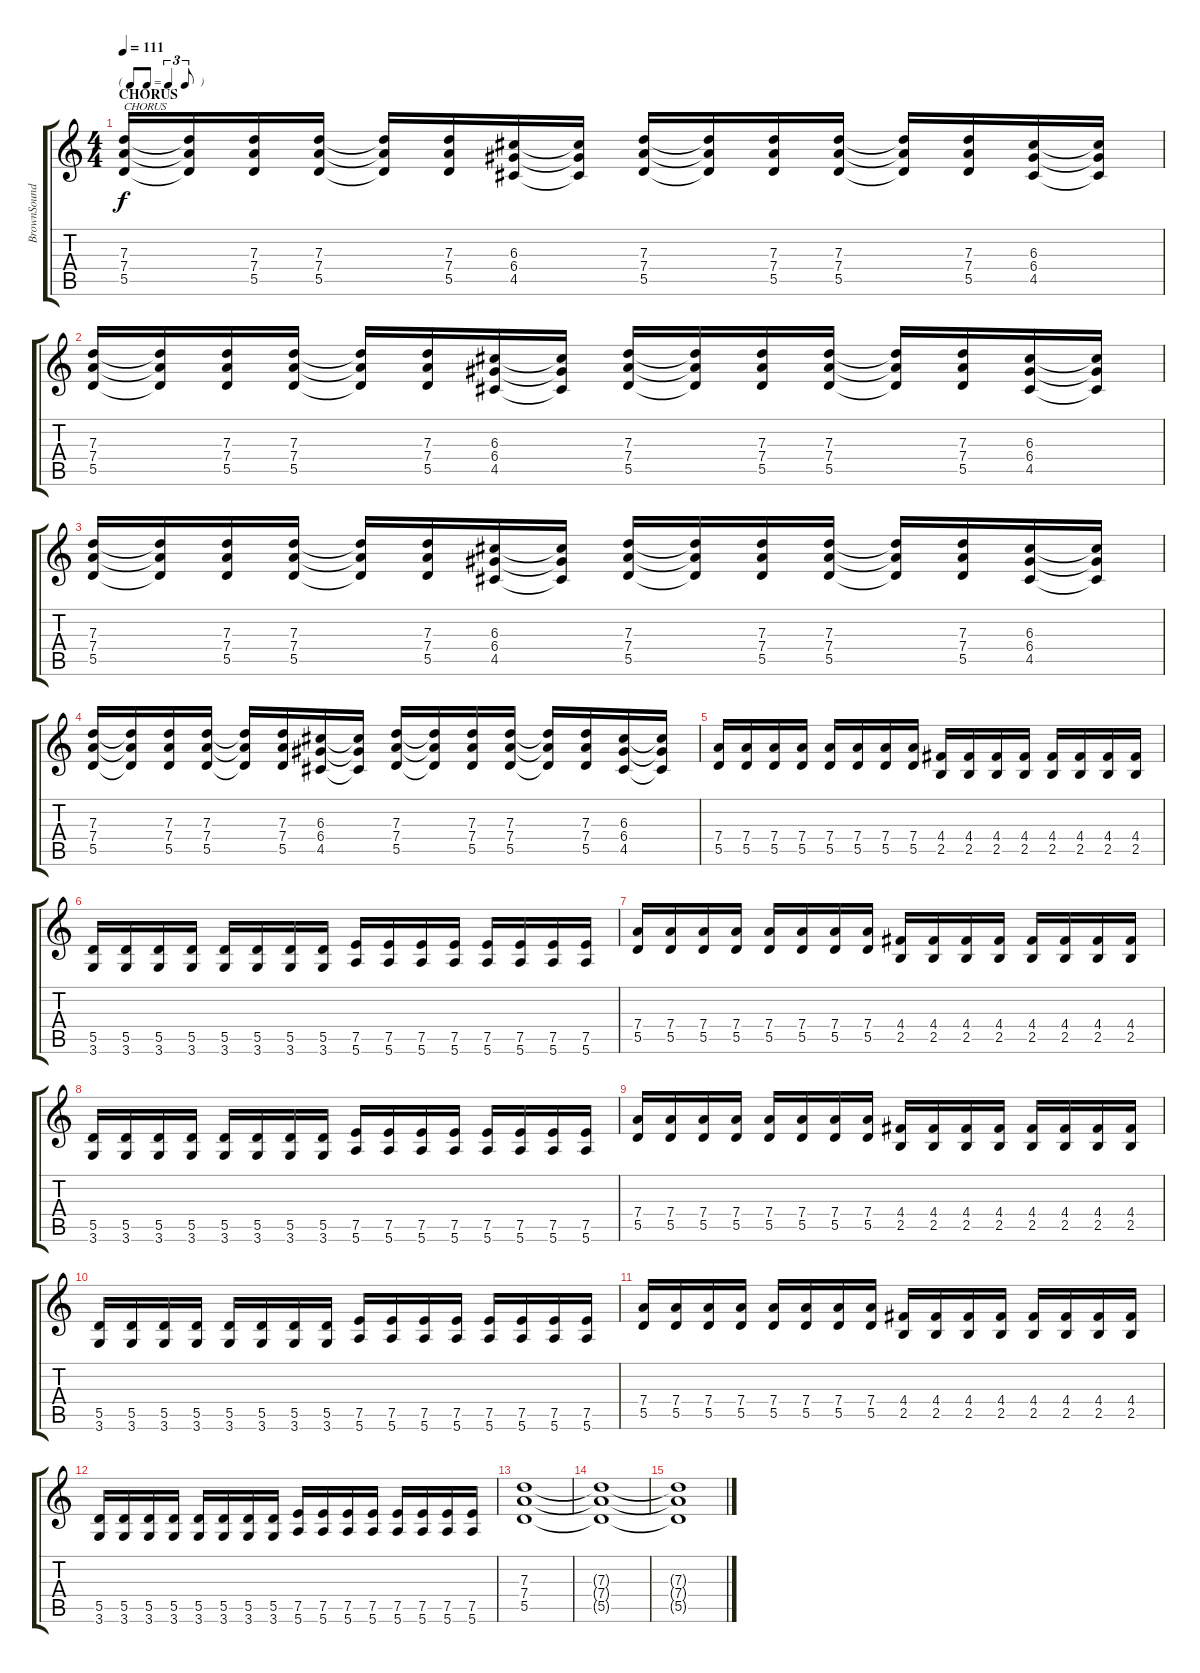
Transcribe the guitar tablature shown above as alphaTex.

\track ("BrownSound" "BrownSound") {instrument distortionguitar}
\staff {score tabs}
\tuning (E4 B3 G3 D3 A2 E2) {hide}
\ts (4 4)
\tf triplet8th
\section ("" "CHORUS")
\tempo 111
\clef g2
\ks c
(7.3 7.4 5.5).16{txt "CHORUS" dy f} (7.3{t} 7.4{t} 5.5{t}).16 (7.3 7.4 5.5).16 (7.3 7.4 5.5).16 (7.3{t} 7.4{t} 5.5{t}).16 (7.3 7.4 5.5).16 (6.3 6.4 4.5).16 (6.3{t} 6.4{t} 4.5{t}).16 (7.3 7.4 5.5).16 (7.3{t} 7.4{t} 5.5{t}).16 (7.3 7.4 5.5).16 (7.3 7.4 5.5).16 (7.3{t} 7.4{t} 5.5{t}).16 (7.3 7.4 5.5).16 (6.3 6.4 4.5).16 (6.3{t} 6.4{t} 4.5{t}).16 |
(7.3 7.4 5.5).16 (7.3{t} 7.4{t} 5.5{t}).16 (7.3 7.4 5.5).16 (7.3 7.4 5.5).16 (7.3{t} 7.4{t} 5.5{t}).16 (7.3 7.4 5.5).16 (6.3 6.4 4.5).16 (6.3{t} 6.4{t} 4.5{t}).16 (7.3 7.4 5.5).16 (7.3{t} 7.4{t} 5.5{t}).16 (7.3 7.4 5.5).16 (7.3 7.4 5.5).16 (7.3{t} 7.4{t} 5.5{t}).16 (7.3 7.4 5.5).16 (6.3 6.4 4.5).16 (6.3{t} 6.4{t} 4.5{t}).16 |
(7.3 7.4 5.5).16 (7.3{t} 7.4{t} 5.5{t}).16 (7.3 7.4 5.5).16 (7.3 7.4 5.5).16 (7.3{t} 7.4{t} 5.5{t}).16 (7.3 7.4 5.5).16 (6.3 6.4 4.5).16 (6.3{t} 6.4{t} 4.5{t}).16 (7.3 7.4 5.5).16 (7.3{t} 7.4{t} 5.5{t}).16 (7.3 7.4 5.5).16 (7.3 7.4 5.5).16 (7.3{t} 7.4{t} 5.5{t}).16 (7.3 7.4 5.5).16 (6.3 6.4 4.5).16 (6.3{t} 6.4{t} 4.5{t}).16 |
(7.3 7.4 5.5).16 (7.3{t} 7.4{t} 5.5{t}).16 (7.3 7.4 5.5).16 (7.3 7.4 5.5).16 (7.3{t} 7.4{t} 5.5{t}).16 (7.3 7.4 5.5).16 (6.3 6.4 4.5).16 (6.3{t} 6.4{t} 4.5{t}).16 (7.3 7.4 5.5).16 (7.3{t} 7.4{t} 5.5{t}).16 (7.3 7.4 5.5).16 (7.3 7.4 5.5).16 (7.3{t} 7.4{t} 5.5{t}).16 (7.3 7.4 5.5).16 (6.3 6.4 4.5).16 (6.3{t} 6.4{t} 4.5{t}).16 |
(7.4 5.5).16 (7.4 5.5).16 (7.4 5.5).16 (7.4 5.5).16 (7.4 5.5).16 (7.4 5.5).16 (7.4 5.5).16 (7.4 5.5).16 (4.4 2.5).16 (4.4 2.5).16 (4.4 2.5).16 (4.4 2.5).16 (4.4 2.5).16 (4.4 2.5).16 (4.4 2.5).16 (4.4 2.5).16 |
(5.5 3.6).16 (5.5 3.6).16 (5.5 3.6).16 (5.5 3.6).16 (5.5 3.6).16 (5.5 3.6).16 (5.5 3.6).16 (5.5 3.6).16 (7.5 5.6).16 (7.5 5.6).16 (7.5 5.6).16 (7.5 5.6).16 (7.5 5.6).16 (7.5 5.6).16 (7.5 5.6).16 (7.5 5.6).16 |
(7.4 5.5).16 (7.4 5.5).16 (7.4 5.5).16 (7.4 5.5).16 (7.4 5.5).16 (7.4 5.5).16 (7.4 5.5).16 (7.4 5.5).16 (4.4 2.5).16 (4.4 2.5).16 (4.4 2.5).16 (4.4 2.5).16 (4.4 2.5).16 (4.4 2.5).16 (4.4 2.5).16 (4.4 2.5).16 |
(5.5 3.6).16 (5.5 3.6).16 (5.5 3.6).16 (5.5 3.6).16 (5.5 3.6).16 (5.5 3.6).16 (5.5 3.6).16 (5.5 3.6).16 (7.5 5.6).16 (7.5 5.6).16 (7.5 5.6).16 (7.5 5.6).16 (7.5 5.6).16 (7.5 5.6).16 (7.5 5.6).16 (7.5 5.6).16 |
(7.4 5.5).16 (7.4 5.5).16 (7.4 5.5).16 (7.4 5.5).16 (7.4 5.5).16 (7.4 5.5).16 (7.4 5.5).16 (7.4 5.5).16 (4.4 2.5).16 (4.4 2.5).16 (4.4 2.5).16 (4.4 2.5).16 (4.4 2.5).16 (4.4 2.5).16 (4.4 2.5).16 (4.4 2.5).16 |
(5.5 3.6).16 (5.5 3.6).16 (5.5 3.6).16 (5.5 3.6).16 (5.5 3.6).16 (5.5 3.6).16 (5.5 3.6).16 (5.5 3.6).16 (7.5 5.6).16 (7.5 5.6).16 (7.5 5.6).16 (7.5 5.6).16 (7.5 5.6).16 (7.5 5.6).16 (7.5 5.6).16 (7.5 5.6).16 |
(7.4 5.5).16 (7.4 5.5).16 (7.4 5.5).16 (7.4 5.5).16 (7.4 5.5).16 (7.4 5.5).16 (7.4 5.5).16 (7.4 5.5).16 (4.4 2.5).16 (4.4 2.5).16 (4.4 2.5).16 (4.4 2.5).16 (4.4 2.5).16 (4.4 2.5).16 (4.4 2.5).16 (4.4 2.5).16 |
(5.5 3.6).16 (5.5 3.6).16 (5.5 3.6).16 (5.5 3.6).16 (5.5 3.6).16 (5.5 3.6).16 (5.5 3.6).16 (5.5 3.6).16 (7.5 5.6).16 (7.5 5.6).16 (7.5 5.6).16 (7.5 5.6).16 (7.5 5.6).16 (7.5 5.6).16 (7.5 5.6).16 (7.5 5.6).16 |
(7.3 7.4 5.5).1{volume 0} |
(7.3{t} 7.4{t} 5.5{t}).1 |
(7.3{t} 7.4{t} 5.5{t}).1
